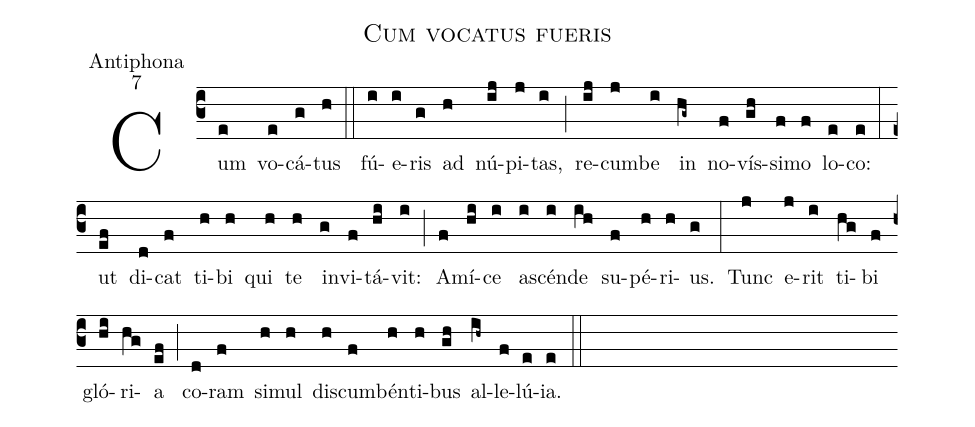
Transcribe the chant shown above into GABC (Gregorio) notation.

name:Cum vocatus fueris;
office-part:Antiphona;
mode:7;
%%
(c3) Cum(e) vo(e)cá(g)tus(h) (::)
fú(i)e(i)ris(g) ad(h) nú(ij)pi(j)tas,(i) (;) re(ij)cum(j)be(i) in(hg~) no(f)vís(gh)si(f)mo(f) lo(e)co:(e) (:)
ut(ef) di(d)cat(f) ti(h)bi(h) qui(h) te(h) in(g)vi(f)tá(hi)vit:(i) (;) A(f)mí(hi)ce(i) a(i)scén(i)de(ih) su(f)pé(h)ri(h)us.(g) (:)
Tunc(j) e(j)rit(i) ti(hg)bi(f) gló(hi)ri(hg)a(ef) (;) co(d)ram(f) si(h)mul(h) di(h)scum(f)bén(h)ti(h)bus(gh) al(ih~)le(f)lú(e)ia.(e) (::)
